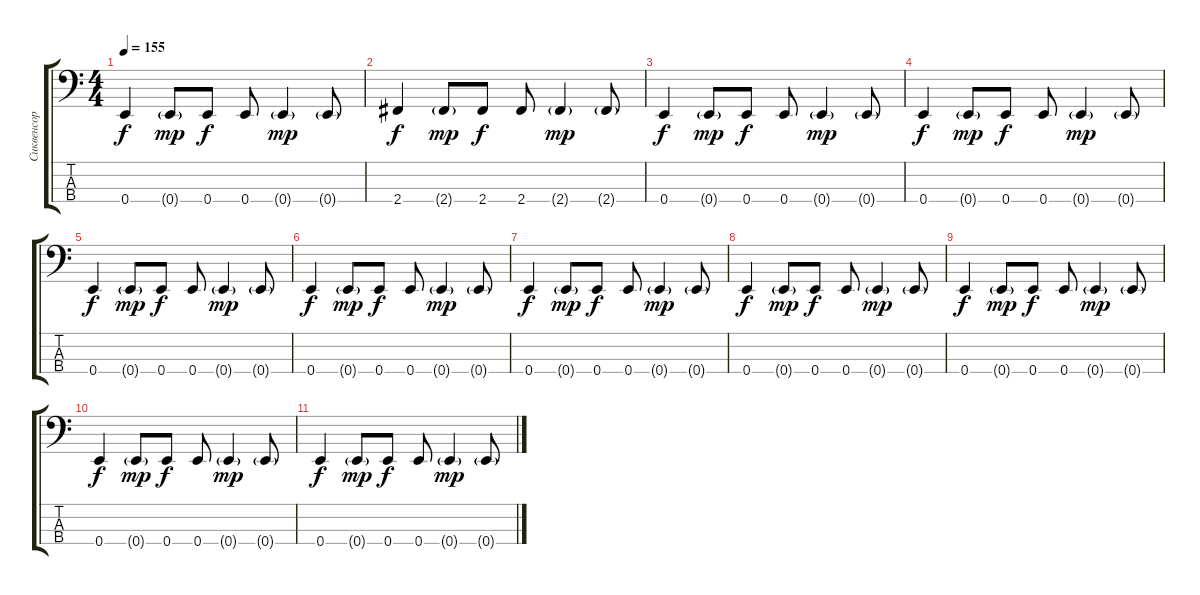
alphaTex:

\track ("Сиквенсор" "Сиквенсор") {instrument electricbasspick}
\staff {score tabs}
\tuning (G2 D2 A1 E1) {hide}
\ts (4 4)
\tempo 155
\clef f4
\ks c
0.4.4{dy f} 0.4{g}.8{dy mp} 0.4.8{dy f} 0.4.8 0.4{g}.4{dy mp} 0.4{g}.8 |
2.4.4{dy f} 2.4{g}.8{dy mp} 2.4.8{dy f} 2.4.8 2.4{g}.4{dy mp} 2.4{g}.8 |
0.4.4{dy f} 0.4{g}.8{dy mp} 0.4.8{dy f} 0.4.8 0.4{g}.4{dy mp} 0.4{g}.8 |
0.4.4{dy f} 0.4{g}.8{dy mp} 0.4.8{dy f} 0.4.8 0.4{g}.4{dy mp} 0.4{g}.8 |
0.4.4{dy f} 0.4{g}.8{dy mp} 0.4.8{dy f} 0.4.8 0.4{g}.4{dy mp} 0.4{g}.8 |
0.4.4{dy f} 0.4{g}.8{dy mp} 0.4.8{dy f} 0.4.8 0.4{g}.4{dy mp} 0.4{g}.8 |
0.4.4{dy f} 0.4{g}.8{dy mp} 0.4.8{dy f} 0.4.8 0.4{g}.4{dy mp} 0.4{g}.8 |
0.4.4{dy f} 0.4{g}.8{dy mp} 0.4.8{dy f} 0.4.8 0.4{g}.4{dy mp} 0.4{g}.8 |
0.4.4{dy f} 0.4{g}.8{dy mp} 0.4.8{dy f} 0.4.8 0.4{g}.4{dy mp} 0.4{g}.8 |
0.4.4{dy f} 0.4{g}.8{dy mp} 0.4.8{dy f} 0.4.8 0.4{g}.4{dy mp} 0.4{g}.8 |
0.4.4{dy f} 0.4{g}.8{dy mp} 0.4.8{dy f} 0.4.8 0.4{g}.4{dy mp} 0.4{g}.8
